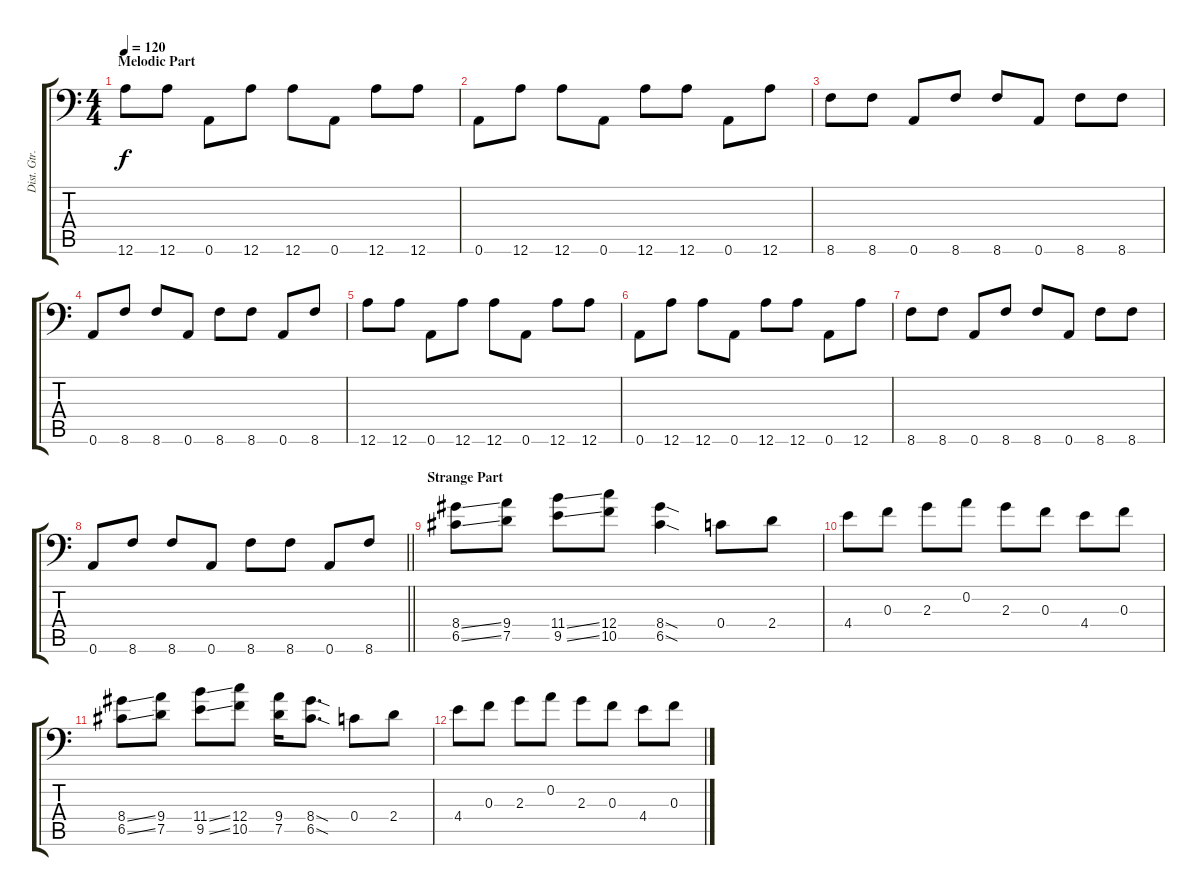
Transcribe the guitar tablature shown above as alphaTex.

\track ("Dist. Gtr. 2" "Dist. Gtr.") {instrument distortionguitar}
\staff {score tabs}
\tuning (D4 A3 F3 C3 G2 A1) {hide}
\ts (4 4)
\section ("" "Melodic Part")
\tempo 120
\clef f4
\ks c
12.6.8{dy f} 12.6.8 0.6.8 12.6.8 12.6.8 0.6.8 12.6.8 12.6.8 |
0.6.8 12.6.8 12.6.8 0.6.8 12.6.8 12.6.8 0.6.8 12.6.8 |
8.6.8 8.6.8 0.6.8 8.6.8 8.6.8 0.6.8 8.6.8 8.6.8 |
0.6.8 8.6.8 8.6.8 0.6.8 8.6.8 8.6.8 0.6.8 8.6.8 |
12.6.8 12.6.8 0.6.8 12.6.8 12.6.8 0.6.8 12.6.8 12.6.8 |
0.6.8 12.6.8 12.6.8 0.6.8 12.6.8 12.6.8 0.6.8 12.6.8 |
8.6.8 8.6.8 0.6.8 8.6.8 8.6.8 0.6.8 8.6.8 8.6.8 |
\barLineRight lightlight
0.6.8 8.6.8 8.6.8 0.6.8 8.6.8 8.6.8 0.6.8 8.6.8 |
\section ("" "Strange Part")
(8.4{ss} 6.5{ss}).8 (9.4 7.5).8 (11.4{ss} 9.5{ss}).8 (12.4 10.5).8 (8.4{sod} 6.5{sod}).4 0.4.8 2.4.8 |
4.4.8 0.3.8 2.3.8 0.2.8 2.3.8 0.3.8 4.4.8 0.3.8 |
(8.4{ss} 6.5{ss}).8 (9.4 7.5).8 (11.4{ss} 9.5{ss}).8 (12.4 10.5).8 (9.4 7.5).16 (8.4{sod} 6.5{sod}).8{d} 0.4.8 2.4.8 |
4.4.8 0.3.8 2.3.8 0.2.8 2.3.8 0.3.8 4.4.8 0.3.8
